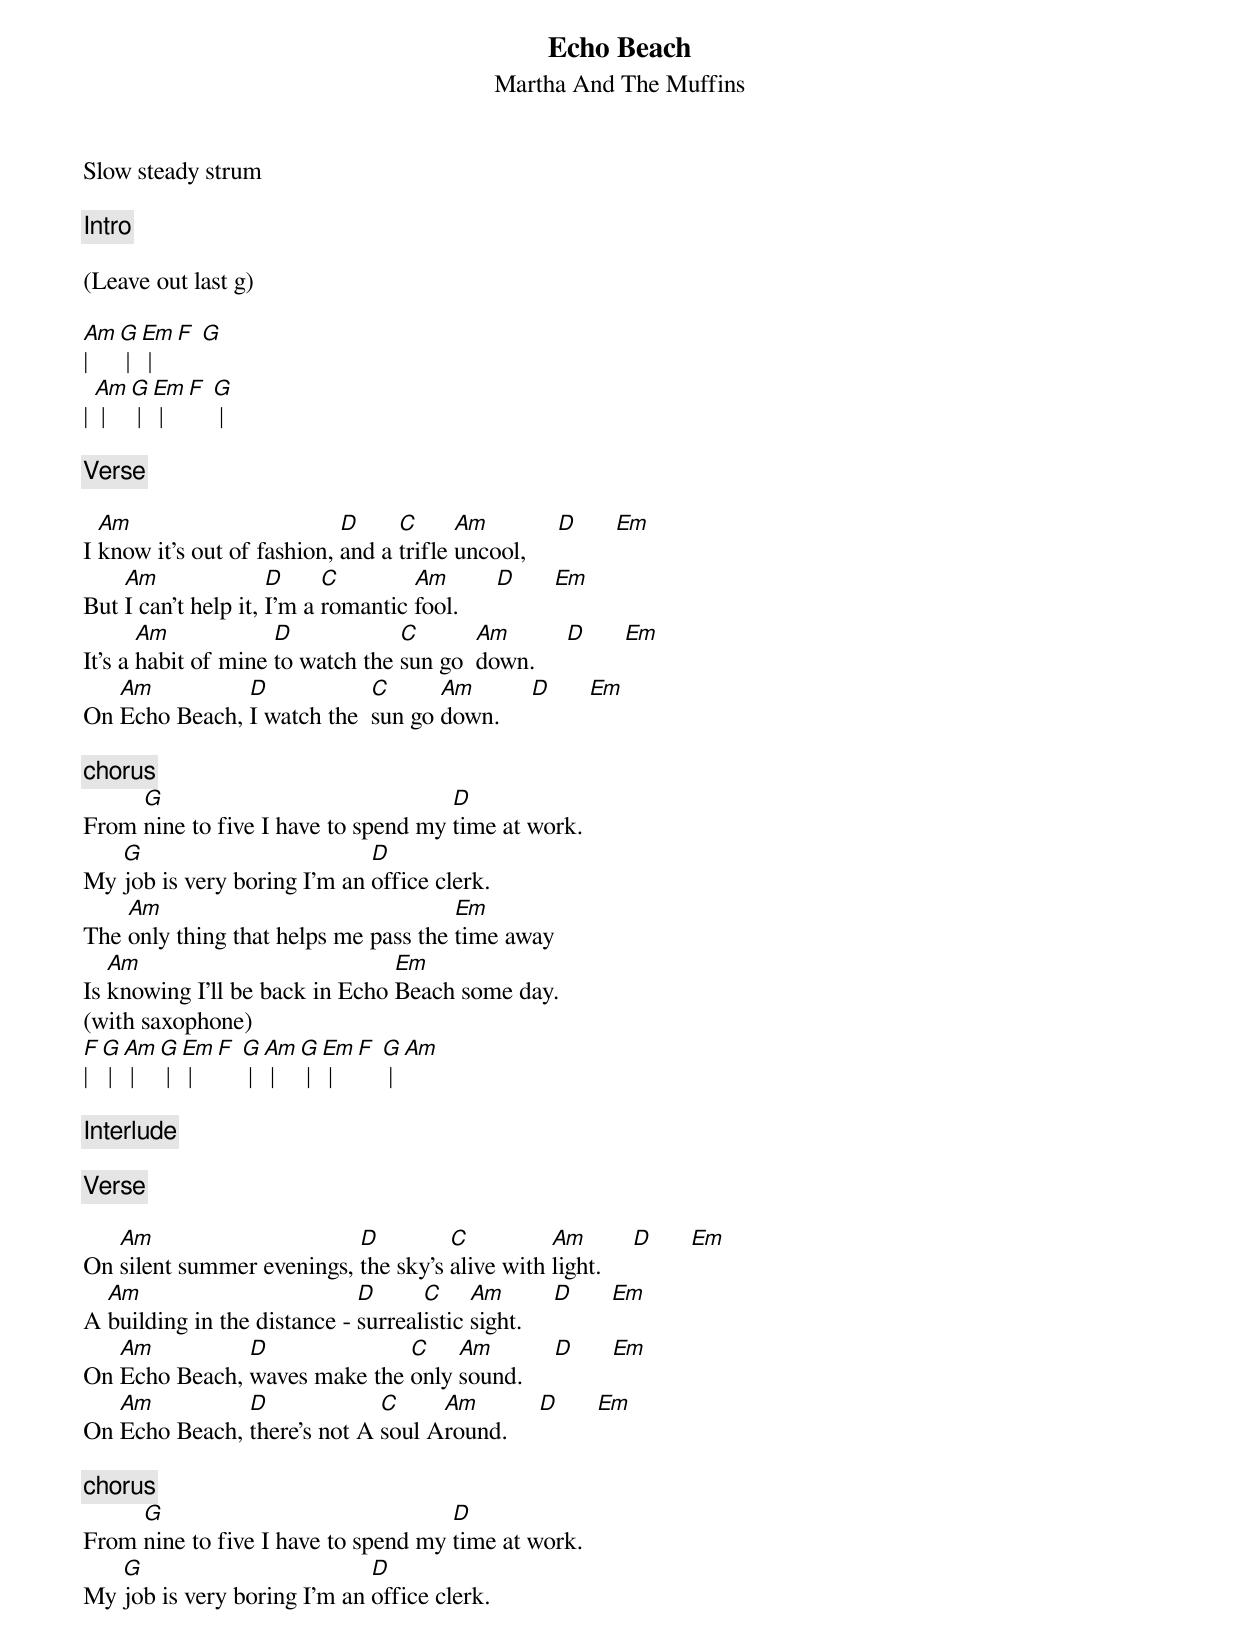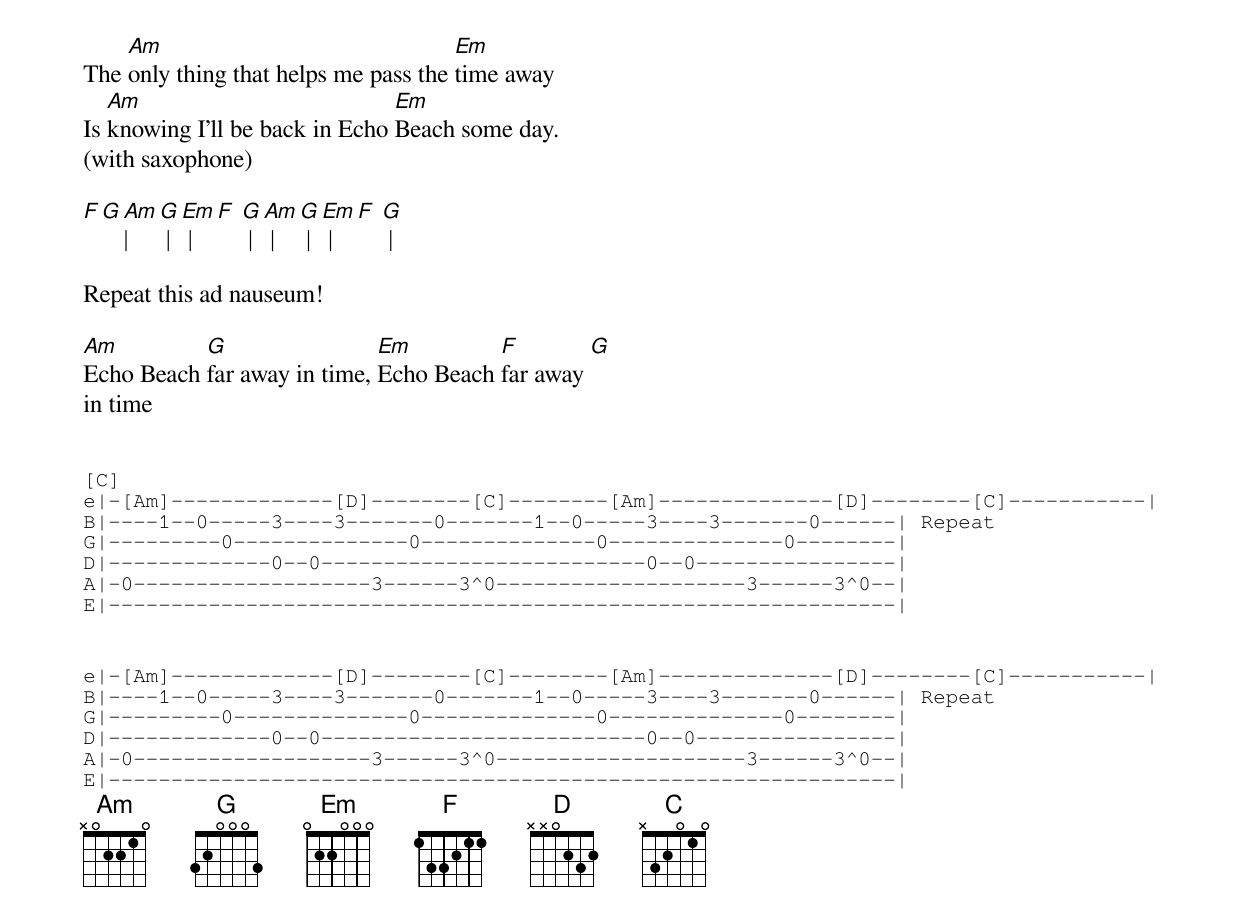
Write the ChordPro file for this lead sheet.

{t: Echo Beach}
{st: Martha And The Muffins}
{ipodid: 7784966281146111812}

Slow steady strum

{c: Intro}

(Leave out last g)

[Am]| [G] | [Em] | [F] [G]
| [Am] | [G] | [Em] | [F] [G] |

{c: Verse}

I [Am]know it's out of fashion, [D]and a [C]trifle [Am]uncool,     [D]      [Em]
But [Am]I can't help it, [D]I'm a [C]romantic [Am]fool.      [D]      [Em]
It's a [Am]habit of mine [D]to watch the [C]sun go  [Am]down.     [D]      [Em]
On [Am]Echo Beach, [D]I watch the  [C]sun go [Am]down.     [D]      [Em]

{c:chorus}
From [G]nine to five I have to spend my [D]time at work.
My [G]job is very boring I'm an [D]office clerk.
The [Am]only thing that helps me pass the [Em]time away
Is [Am]knowing I'll be back in Echo [Em]Beach some day.
(with saxophone)
[F]| [G] | [Am] | [G] | [Em] | [F] [G] | [Am] | [G] | [Em] | [F] [G] | [Am]

{c: Interlude}

{c: Verse}

On [Am]silent summer evenings, [D]the sky's [C]alive with [Am]light.     [D]      [Em]
A [Am]building in the distance - [D]surreal[C]istic [Am]sight.     [D]      [Em]
On [Am]Echo Beach, [D]waves make the [C]only [Am]sound.     [D]      [Em]
On [Am]Echo Beach, [D]there's not A [C]soul A[Am]round.     [D]      [Em]

{c:chorus}
From [G]nine to five I have to spend my [D]time at work.
My [G]job is very boring I'm an [D]office clerk.
The [Am]only thing that helps me pass the [Em]time away
Is [Am]knowing I'll be back in Echo [Em]Beach some day.
(with saxophone)

[F][G][Am]| [G] | [Em] | [F] [G] | [Am] | [G] | [Em] | [F] [G] |

Repeat this ad nauseum!

[Am]Echo Beach [G]far away in time, [Em]Echo Beach [F]far away [G]
in time


{sot}
[C]
e|-[Am]-------------[D]--------[C]--------[Am]--------------[D]--------[C]-----------|
B|----1--0-----3----3-------0-------1--0-----3----3-------0------| Repeat
G|---------0--------------0--------------0--------------0--------|
D|-------------0--0--------------------------0--0----------------|
A|-0-------------------3------3^0--------------------3------3^0--|
E|---------------------------------------------------------------|
{eot}


{sot}
e|-[Am]-------------[D]--------[C]--------[Am]--------------[D]--------[C]-----------|
B|----1--0-----3----3-------0-------1--0-----3----3-------0------| Repeat
G|---------0--------------0--------------0--------------0--------|
D|-------------0--0--------------------------0--0----------------|
A|-0-------------------3------3^0--------------------3------3^0--|
E|---------------------------------------------------------------|
{eot}
